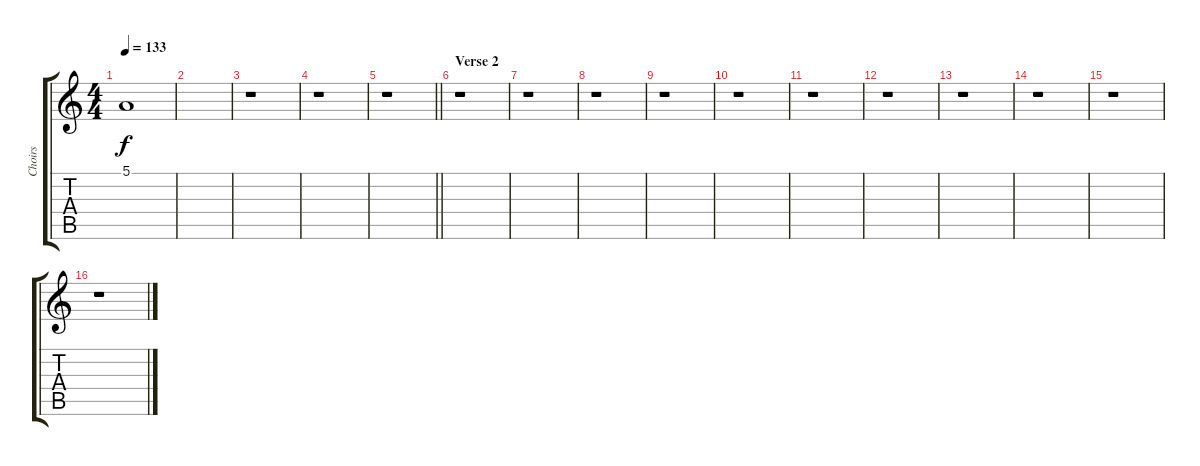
\track ("Choirs" "Choirs") {instrument choiraahs}
\staff {score tabs}
\tuning (E4 B3 G3 D3 A2 E2) {hide}
\ts (4 4)
\tempo 133
\clef g2
\ks c
5.1{t}.1{dy f} |
|
r.1 |
r.1 |
\barLineRight lightlight
r.1 |
\section ("" "Verse 2")
r.1 |
r.1 |
r.1 |
r.1 |
r.1 |
r.1 |
r.1 |
r.1 |
r.1 |
r.1 |
r.1
